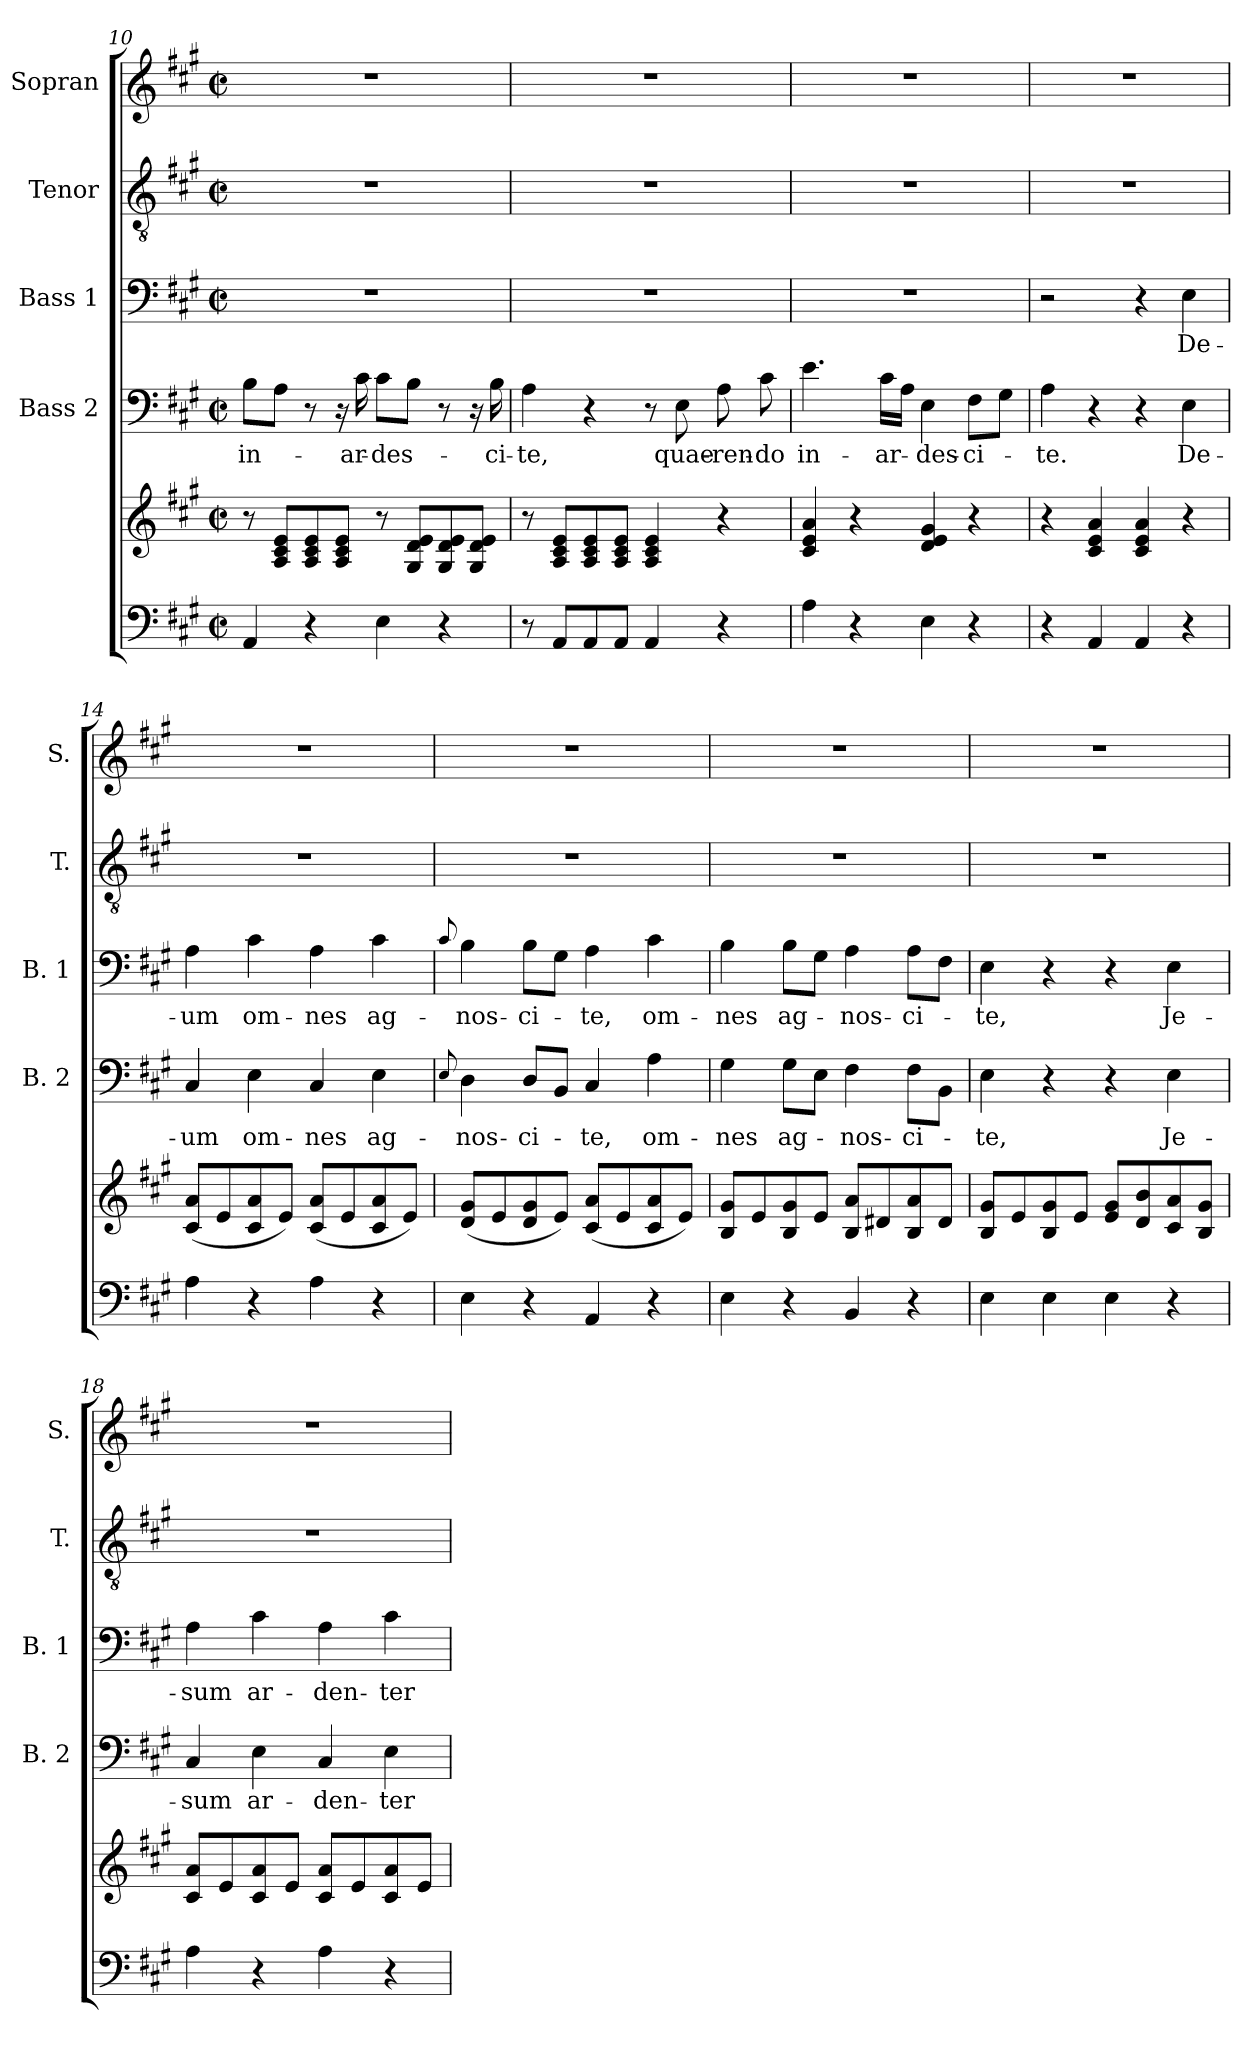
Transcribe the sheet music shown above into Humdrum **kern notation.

**kern	**kern	**kern	**text	**kern	**text	**kern	**kern
*part5	*part5	*part4	*part4	*part3	*part3	*part2	*part1
*staff6	*staff5	*staff4	*staff4	*staff3	*staff3	*staff2	*staff1
*	*	*I"Bass 2	*	*I"Bass 1	*	*I"Tenor	*I"Sopran
*	*	*I'B. 2	*	*I'B. 1	*	*I'T.	*I'S.
*clefF4	*clefG2	*clefF4	*	*clefF4	*	*clefGv2	*clefG2
*k[f#c#g#]	*k[f#c#g#]	*k[f#c#g#]	*	*k[f#c#g#]	*	*k[f#c#g#]	*k[f#c#g#]
*A:	*A:	*A:	*	*A:	*	*A:	*A:
*M2/2	*M2/2	*M2/2	*	*M2/2	*	*M2/2	*M2/2
*met(c|)	*met(c|)	*met(c|)	*	*met(c|)	*	*met(c|)	*met(c|)
=10	=10	=10	=10	=10	=10	=10	=10
!	!	!	!LO:LY:b	!	!	!	!
4AA/	8r	8B\L	in-	1r	.	1r	1r
.	8A/ 8c#/ 8e/L	8A\J	.	.	.	.	.
4r	8A/ 8c#/ 8e/	8r	.	.	.	.	.
.	8A/ 8c#/ 8e/J	16r	.	.	.	.	.
!	!	!	!LO:LY:b	!	!	!	!
.	.	16c#\	-ar-	.	.	.	.
!	!	!	!LO:LY:b	!	!	!	!
4E\	8r	8c#\L	-des-	.	.	.	.
.	8G#/ 8d/ 8e/L	8B\J	.	.	.	.	.
4r	8G#/ 8d/ 8e/	8r	.	.	.	.	.
.	8G#/ 8d/ 8e/J	16r	.	.	.	.	.
!	!	!	!LO:LY:b	!	!	!	!
.	.	16B\	-ci-	.	.	.	.
=11	=11	=11	=11	=11	=11	=11	=11
!	!	!	!LO:LY:b	!	!	!	!
8r	8r	4A\	-te,	1r	.	1r	1r
8AA/L	8A/ 8c#/ 8e/L	.	.	.	.	.	.
8AA/	8A/ 8c#/ 8e/	4r	.	.	.	.	.
8AA/J	8A/ 8c#/ 8e/J	.	.	.	.	.	.
4AA/	4A/ 4c#/ 4e/	8r	.	.	.	.	.
!	!	!	!LO:LY:b	!	!	!	!
.	.	8E\	quae-	.	.	.	.
!	!	!	!LO:LY:b	!	!	!	!
4r	4r	8A\	-ren-	.	.	.	.
!	!	!	!LO:LY:b	!	!	!	!
.	.	8c#\	-do	.	.	.	.
!!LO:PB:g=z
=12	=12	=12	=12	=12	=12	=12	=12
!	!	!	!LO:LY:b	!	!	!	!
4A\	4c#/ 4e/ 4a/	4.e\	in-	1r	.	1r	1r
4r	4r	.	.	.	.	.	.
!	!	!	!LO:LY:b	!	!	!	!
.	.	16c#\LL	-ar-	.	.	.	.
.	.	16A\JJ	.	.	.	.	.
!	!	!	!LO:LY:b	!	!	!	!
4E\	4d/ 4e/ 4g#/	4E\	-des-	.	.	.	.
!	!	!	!LO:LY:b	!	!	!	!
4r	4r	8F#\L	-ci-	.	.	.	.
.	.	8G#\J	.	.	.	.	.
=13	=13	=13	=13	=13	=13	=13	=13
!	!	!	!LO:LY:b	!	!	!	!
4r	4r	4A\	-te.	2r	.	1r	1r
4AA/	4c#/ 4e/ 4a/	4r	.	.	.	.	.
4AA/	4c#/ 4e/ 4a/	4r	.	4r	.	.	.
!	!	!	!LO:LY:b	!	!LO:LY:b	!	!
4r	4r	4E\	De-	4E\	De-	.	.
=14	=14	=14	=14	=14	=14	=14	=14
!	!	!	!LO:LY:b	!	!LO:LY:b	!	!
4A\	(<8c#/ 8a/L	4C#/	-um	4A\	-um	1r	1r
.	8e/	.	.	.	.	.	.
!	!	!	!LO:LY:b	!	!LO:LY:b	!	!
4r	8c#/ 8a/	4E\	om-	4c#\	om-	.	.
.	8e/J)	.	.	.	.	.	.
!	!	!	!LO:LY:b	!	!LO:LY:b	!	!
4A\	(<8c#/ 8a/L	4C#/	-nes	4A\	-nes	.	.
.	8e/	.	.	.	.	.	.
!	!	!	!LO:LY:b	!	!LO:LY:b	!	!
4r	8c#/ 8a/	4E\	ag-	4c#\	ag-	.	.
.	8e/J)	.	.	.	.	.	.
=15	=15	=15	=15	=15	=15	=15	=15
.	.	8qqE/	.	8qqc#/	.	.	.
!	!	!	!LO:LY:b	!	!LO:LY:b	!	!
4E\	(<8d/ 8g#/L	4D\	-nos-	4B\	-nos-	1r	1r
.	8e/	.	.	.	.	.	.
!	!	!	!LO:LY:b	!	!LO:LY:b	!	!
4r	8d/ 8g#/	8D/L	-ci-	8B\L	-ci-	.	.
.	8e/J)	8BB/J	.	8G#\J	.	.	.
!	!	!	!LO:LY:b	!	!LO:LY:b	!	!
4AA/	(<8c#/ 8a/L	4C#/	-te,	4A\	-te,	.	.
.	8e/	.	.	.	.	.	.
!	!	!	!LO:LY:b	!	!LO:LY:b	!	!
4r	8c#/ 8a/	4A\	om-	4c#\	om-	.	.
.	8e/J)	.	.	.	.	.	.
=16	=16	=16	=16	=16	=16	=16	=16
!	!	!	!LO:LY:b	!	!LO:LY:b	!	!
4E\	8B/ 8g#/L	4G#\	-nes	4B\	-nes	1r	1r
.	8e/	.	.	.	.	.	.
!	!	!	!LO:LY:b	!	!LO:LY:b	!	!
4r	8B/ 8g#/	8G#\L	ag-	8B\L	ag-	.	.
.	8e/J	8E\J	.	8G#\J	.	.	.
!	!	!	!LO:LY:b	!	!LO:LY:b	!	!
4BB/	8B/ 8a/L	4F#\	-nos-	4A\	-nos-	.	.
.	8d#X/	.	.	.	.	.	.
!	!	!	!LO:LY:b	!	!LO:LY:b	!	!
4r	8B/ 8a/	8F#\L	-ci-	8A\L	-ci-	.	.
.	8d#/J	8BB\J	.	8F#\J	.	.	.
=17	=17	=17	=17	=17	=17	=17	=17
!	!	!	!LO:LY:b	!	!LO:LY:b	!	!
4E\	8B/ 8g#/L	4E\	-te,	4E\	-te,	1r	1r
.	8e/	.	.	.	.	.	.
4E\	8B/ 8g#/	4r	.	4r	.	.	.
.	8e/J	.	.	.	.	.	.
4E\	8e/ 8g#/L	4r	.	4r	.	.	.
.	8d/ 8b/	.	.	.	.	.	.
!	!	!	!LO:LY:b	!	!LO:LY:b	!	!
4r	8c#/ 8a/	4E\	Je-	4E\	Je-	.	.
.	8B/ 8g#/J	.	.	.	.	.	.
!!LO:LB:g=z
=18	=18	=18	=18	=18	=18	=18	=18
!	!	!	!LO:LY:b	!	!LO:LY:b	!	!
4A\	8c#/ 8a/L	4C#/	-sum	4A\	-sum	1r	1r
.	8e/	.	.	.	.	.	.
!	!	!	!LO:LY:b	!	!LO:LY:b	!	!
4r	8c#/ 8a/	4E\	ar-	4c#\	ar-	.	.
.	8e/J	.	.	.	.	.	.
!	!	!	!LO:LY:b	!	!LO:LY:b	!	!
4A\	8c#/ 8a/L	4C#/	-den-	4A\	-den-	.	.
.	8e/	.	.	.	.	.	.
!	!	!	!LO:LY:b	!	!LO:LY:b	!	!
4r	8c#/ 8a/	4E\	-ter	4c#\	-ter	.	.
.	8e/J	.	.	.	.	.	.
=	=	=	=	=	=	=	=
*-	*-	*-	*-	*-	*-	*-	*-
